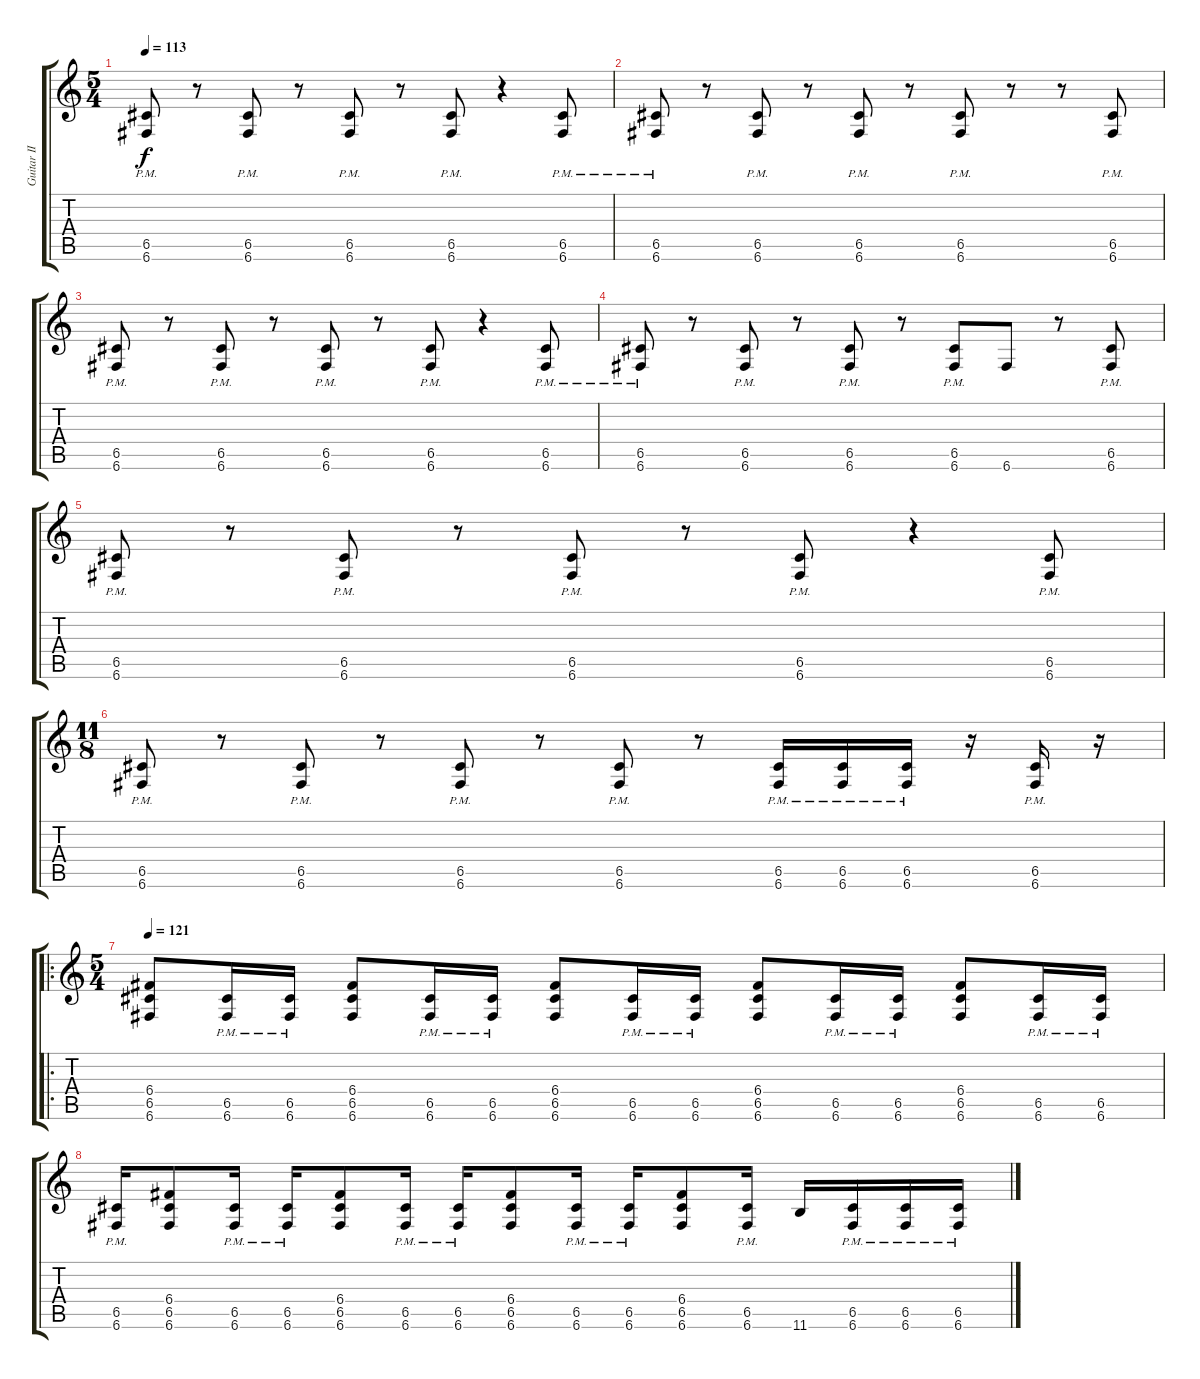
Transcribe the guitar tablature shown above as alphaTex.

\track ("Guitar II" "Guitar II") {instrument overdrivenguitar}
\staff {score tabs}
\tuning (D4 A3 F3 C3 G2 C2) {hide}
\ts (5 4)
\tempo 113
\clef g2
\ks c
(6.5{pm} 6.6{pm}).8{dy f} r.8 (6.5{pm} 6.6{pm}).8 r.8 (6.5{pm} 6.6{pm}).8 r.8 (6.5{pm} 6.6{pm}).8 r.4 (6.5{pm} 6.6{pm}).8 |
(6.5{pm} 6.6{pm}).8 r.8 (6.5{pm} 6.6{pm}).8 r.8 (6.5{pm} 6.6{pm}).8 r.8 (6.5{pm} 6.6{pm}).8 r.8 r.8 (6.5{pm} 6.6{pm}).8 |
(6.5{pm} 6.6{pm}).8 r.8 (6.5{pm} 6.6{pm}).8 r.8 (6.5{pm} 6.6{pm}).8 r.8 (6.5{pm} 6.6{pm}).8 r.4 (6.5{pm} 6.6{pm}).8 |
(6.5{pm} 6.6{pm}).8 r.8 (6.5{pm} 6.6{pm}).8 r.8 (6.5{pm} 6.6{pm}).8 r.8 (6.5{pm} 6.6{pm}).8 6.6.8 r.8 (6.5{pm} 6.6{pm}).8 |
(6.5{pm} 6.6{pm}).8 r.8 (6.5{pm} 6.6{pm}).8 r.8 (6.5{pm} 6.6{pm}).8 r.8 (6.5{pm} 6.6{pm}).8 r.4 (6.5{pm} 6.6{pm}).8 |
\ts (11 8)
(6.5{pm} 6.6{pm}).8 r.8 (6.5{pm} 6.6{pm}).8 r.8 (6.5{pm} 6.6{pm}).8 r.8 (6.5{pm} 6.6{pm}).8 r.8 (6.5{pm} 6.6{pm}).16 (6.5{pm} 6.6{pm}).16 (6.5{pm} 6.6{pm}).16 r.16 (6.5{pm} 6.6{pm}).16 r.16 |
\ro
\ts (5 4)
\tempo 121
(6.4 6.5 6.6).8 (6.5{pm} 6.6{pm}).16 (6.5{pm} 6.6{pm}).16 (6.4 6.5 6.6).8 (6.5{pm} 6.6{pm}).16 (6.5{pm} 6.6{pm}).16 (6.4 6.5 6.6).8 (6.5{pm} 6.6{pm}).16 (6.5{pm} 6.6{pm}).16 (6.4 6.5 6.6).8 (6.5{pm} 6.6{pm}).16 (6.5{pm} 6.6{pm}).16 (6.4 6.5 6.6).8 (6.5{pm} 6.6{pm}).16 (6.5{pm} 6.6{pm}).16 |
(6.5{pm} 6.6{pm}).16 (6.4 6.5 6.6).8 (6.5{pm} 6.6{pm}).16 (6.5{pm} 6.6{pm}).16 (6.4 6.5 6.6).8 (6.5{pm} 6.6{pm}).16 (6.5{pm} 6.6{pm}).16 (6.4 6.5 6.6).8 (6.5{pm} 6.6{pm}).16 (6.5{pm} 6.6{pm}).16 (6.4 6.5 6.6).8 (6.5{pm} 6.6{pm}).16 11.6.16 (6.5{pm} 6.6{pm}).16 (6.5{pm} 6.6{pm}).16 (6.5{pm} 6.6{pm}).16
